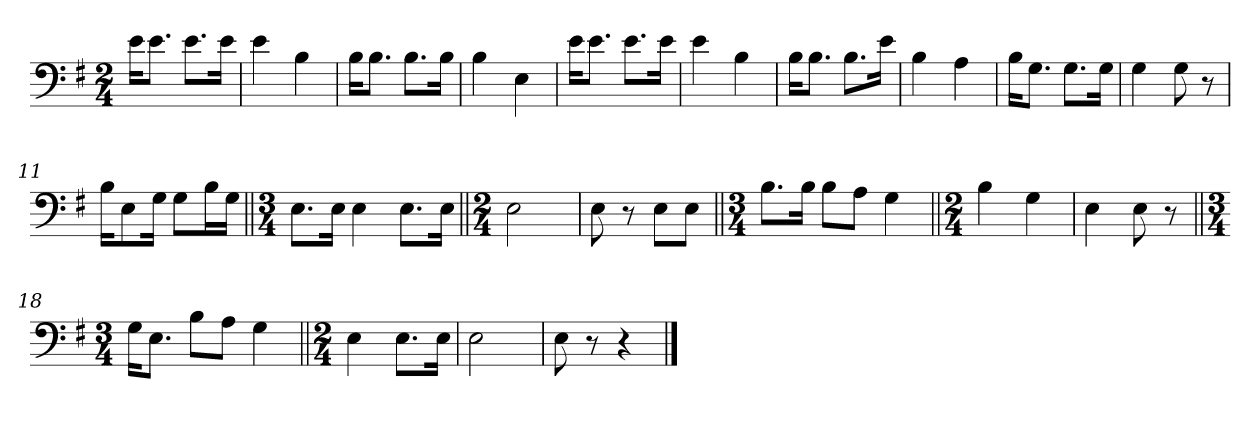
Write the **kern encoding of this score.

**kern
*part1
*staff1
*clefF4
*k[f#]
*M2/4
=1
16e\KL
8.e\J
8.e\L
16e\Jk
=2
4e\
4B\
=3
16B\KL
8.B\J
8.B\L
16B\Jk
=4
4B\
4E\
=5
16e\KL
8.e\J
8.e\L
16e\Jk
=6
4e\
4B\
=7
16B\KL
8.B\J
8.B\L
16e\Jk
=8
4B\
4A\
=9
16B\KL
8.G\J
8.G\L
16G\Jk
=10
4G\
8G\
8r
=11
16B\KL
8E\
16G\Jk
8G\L
16B\L
16G\JJ
=12||
*M3/4
8.E\L
16E\Jk
4E\
8.E\L
16E\Jk
=13||
*M2/4
2E\
=14
8E\
8r
8E\L
8E\J
=15||
*M3/4
8.B\L
16B\Jk
8B\L
8A\J
4G\
=16||
*M2/4
4B\
4G\
=17
4E\
8E\
8r
=18||
*M3/4
16G\KL
8.E\J
8B\L
8A\J
4G\
=19||
*M2/4
4E\
8.E\L
16E\Jk
=20
2E\
=21
8E\
8r
4r
==
*-
